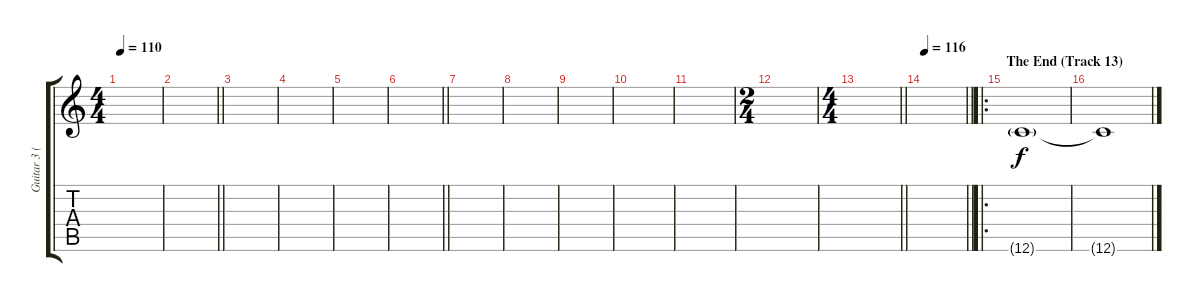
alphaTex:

\track ("Guitar 3 (Clean- Tuck)" "Guitar 3 (") {instrument electricguitarclean}
\staff {score tabs}
\tuning (D4 A3 F3 C3 G2 C2) {hide}
\ts (4 4)
\tempo 110
\clef g2
\ks c
|
\barLineRight lightlight
|
|
|
|
\barLineRight lightlight
|
|
|
|
|
|
\ts (2 4)
|
\ts (4 4)
\barLineRight lightlight
|
\tempo 116
\barLineRight lightlight
|
\ro
\section ("" "The End (Track 13)")
12.6{g}.1{instrument distortionguitar} |
12.6{t}.1{dy f}
